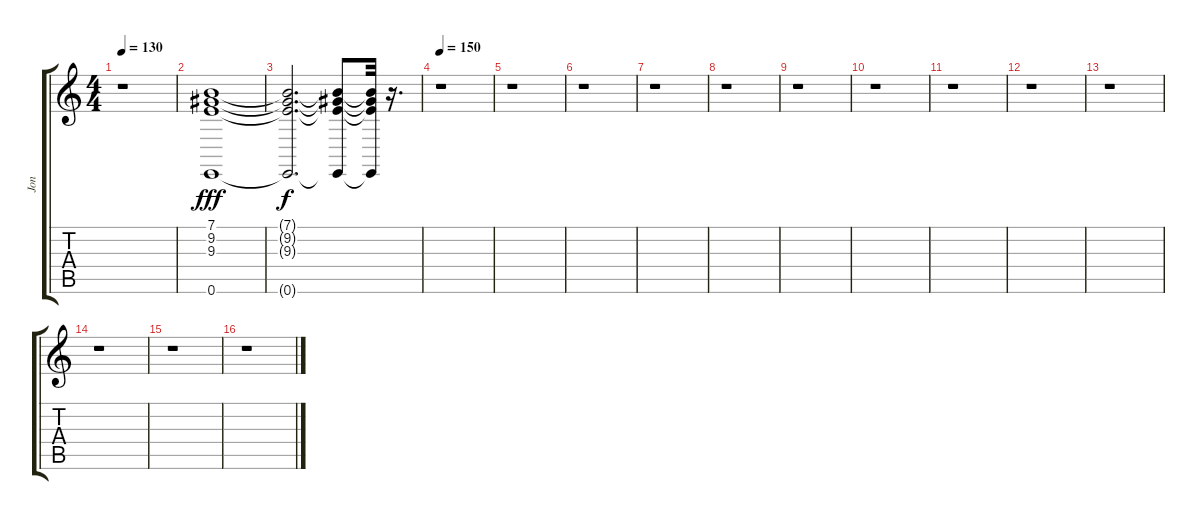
\track ("Jon" "Jon") {instrument clavinet}
\staff {score tabs}
\tuning (E4 B3 G3 D3 A2 E2) {hide}
\ts (4 4)
\tempo 130
\clef g2
\ks c
r.1{dy fff} |
(7.1 9.2 9.3 0.6).1 |
(7.1{t} 9.2{t} 9.3{t} 0.6{t}).2{d dy f} (7.1{t} 9.2{t} 9.3{t} 0.6{t}).8 (7.1{t} 9.2{t} 9.3{t} 0.6{t}).32 r.16{d} |
\tempo 150
r.1 |
r.1 |
r.1 |
r.1 |
r.1 |
r.1 |
r.1 |
r.1 |
r.1 |
r.1 |
r.1 |
r.1 |
r.1
